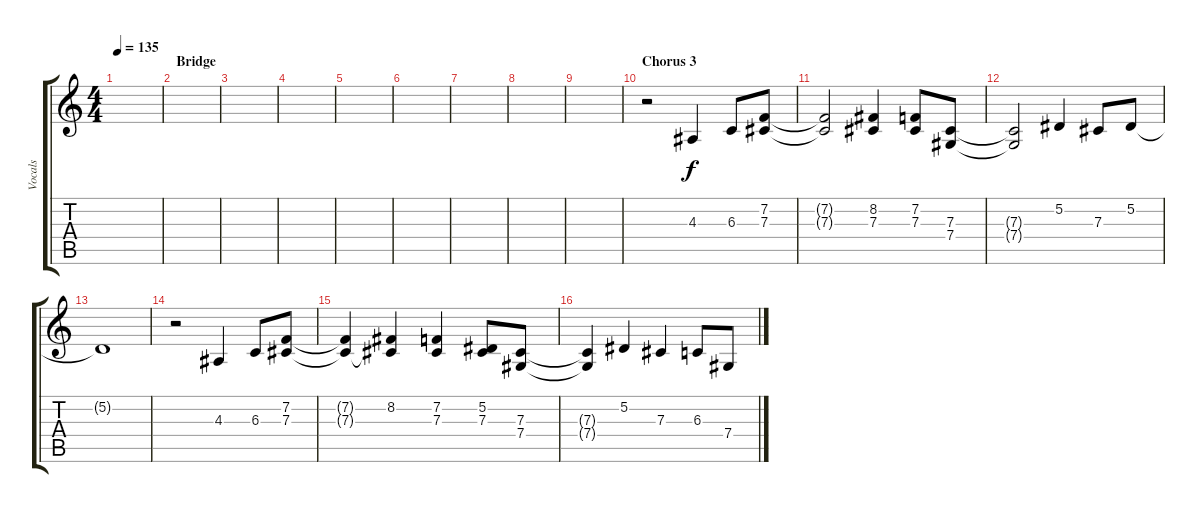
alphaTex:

\track ("Vocals" "Vocals") {instrument oboe}
\staff {score tabs}
\tuning (Eb4 Bb3 Gb3 Db3 Ab2 Eb2) {hide}
\ts (4 4)
\tempo 135
\clef g2
\ks c
|
\section ("" "Bridge")
|
|
|
|
|
|
|
|
\section ("" "Chorus 3")
r.2 4.3.4 6.3.8 (7.2 7.3).8 |
(7.2{t} 7.3{t}).2 (8.2 7.3).4 (7.2 7.3).8 (7.3 7.4).8 |
(7.3{t} 7.4{t}).2 5.2.4 7.3.8 5.2.8 |
5.2{t}.1 |
r.2 4.3.4 6.3.8 (7.2 7.3).8 |
(7.2{t} 7.3{t}).4 (8.2 7.3{t}).4 (7.2 7.3).4 (5.2 7.3).8 (7.3 7.4).8 |
(7.3{t} 7.4{t}).4 5.2.4 7.3.4 6.3.8 7.4.8
